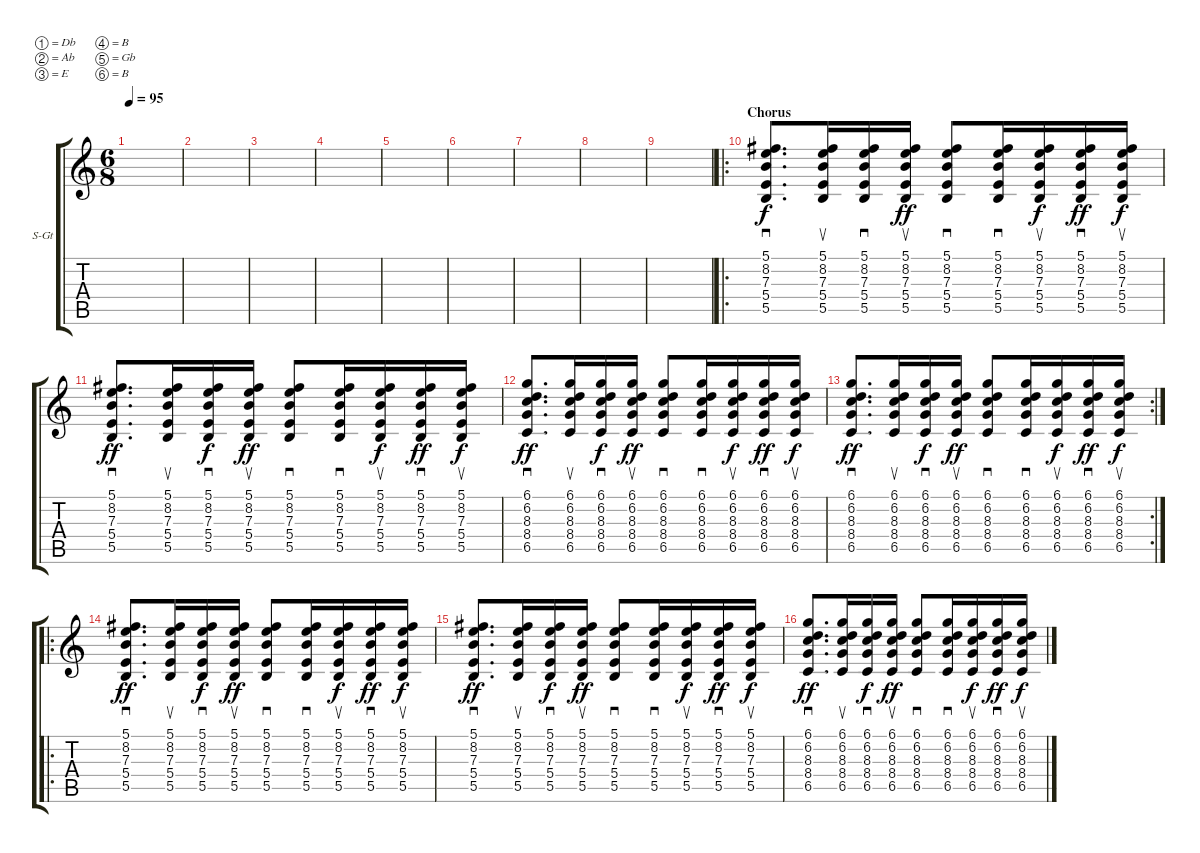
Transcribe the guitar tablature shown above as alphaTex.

\defaultSystemsLayout 4
\bracketExtendMode groupsimilarinstruments
\firstSystemTrackNameOrientation horizontal
\otherSystemsTrackNameOrientation horizontal
\track ("GTR Acoustic 2" "S-Gt") {instrument acousticguitarsteel}
\staff {score tabs}
\tuning (Db4 Ab3 E3 B2 Gb2 B1)
\ts (6 8)
\tempo 95
\clef g2
\scale
0.333333
\ks c
|
\scale
0.333333 |
\scale
0.333333 |
\scale
0.333333 |
\scale
0.333333 |
\scale
0.333333 |
\scale
0.333333 |
\scale
0.333333 |
\scale
0.333333 |
\ro
\section ("" "Chorus")
\scale
0.333333 (5.5 5.4 5.1 7.3 8.2).8{d sd} (5.5 5.4 7.3 8.2 5.1).16{su} (5.5 5.4 7.3 8.2 5.1).16{sd dy f} (5.5 5.4 7.3 8.2 5.1).16{su dy ff} (5.5 5.4 7.3 8.2 5.1).8{sd} (5.5 5.4 7.3 8.2 5.1).16{sd} (5.5 5.4 7.3 8.2 5.1).16{su dy f} (5.5 5.4 7.3 8.2 5.1).16{sd dy ff} (5.5 5.4 7.3 8.2 5.1).16{su dy f} |
\scale
0.333333 (5.5 5.4 5.1 7.3 8.2).8{d sd dy ff} (5.5 5.4 7.3 8.2 5.1).16{su} (5.5 5.4 7.3 8.2 5.1).16{sd dy f} (5.5 5.4 7.3 8.2 5.1).16{su dy ff} (5.5 5.4 7.3 8.2 5.1).8{sd} (5.5 5.4 7.3 8.2 5.1).16{sd} (5.5 5.4 7.3 8.2 5.1).16{su dy f} (5.5 5.4 7.3 8.2 5.1).16{sd dy ff} (5.5 5.4 7.3 8.2 5.1).16{su dy f} |
(6.5 8.4 8.3 6.2 6.1).8{d sd dy ff} (6.5 8.4 8.3 6.2 6.1).16{su} (6.5 8.4 8.3 6.2 6.1).16{sd dy f} (6.5 8.4 8.3 6.2 6.1).16{su dy ff} (6.5 8.4 8.3 6.2 6.1).8{sd} (6.5 8.4 8.3 6.2 6.1).16{sd} (6.5 8.4 8.3 6.2 6.1).16{su dy f} (6.5 8.4 8.3 6.2 6.1).16{sd dy ff} (6.5 8.4 8.3 6.2 6.1).16{su dy f} |
\rc 2
(6.5 8.4 8.3 6.2 6.1).8{d sd dy ff} (6.5 8.4 8.3 6.2 6.1).16{su} (6.5 8.4 8.3 6.2 6.1).16{sd dy f} (6.5 8.4 8.3 6.2 6.1).16{su dy ff} (6.5 8.4 8.3 6.2 6.1).8{sd} (6.5 8.4 8.3 6.2 6.1).16{sd} (6.5 8.4 8.3 6.2 6.1).16{su dy f} (6.5 8.4 8.3 6.2 6.1).16{sd dy ff} (6.5 8.4 8.3 6.2 6.1).16{su dy f} |
\ro
(5.5 5.4 5.1 7.3 8.2).8{d sd dy ff} (5.5 5.4 7.3 8.2 5.1).16{su} (5.5 5.4 7.3 8.2 5.1).16{sd dy f} (5.5 5.4 7.3 8.2 5.1).16{su dy ff} (5.5 5.4 7.3 8.2 5.1).8{sd} (5.5 5.4 7.3 8.2 5.1).16{sd} (5.5 5.4 7.3 8.2 5.1).16{su dy f} (5.5 5.4 7.3 8.2 5.1).16{sd dy ff} (5.5 5.4 7.3 8.2 5.1).16{su dy f} |
(5.5 5.4 5.1 7.3 8.2).8{d sd dy ff} (5.5 5.4 7.3 8.2 5.1).16{su} (5.5 5.4 7.3 8.2 5.1).16{sd dy f} (5.5 5.4 7.3 8.2 5.1).16{su dy ff} (5.5 5.4 7.3 8.2 5.1).8{sd} (5.5 5.4 7.3 8.2 5.1).16{sd} (5.5 5.4 7.3 8.2 5.1).16{su dy f} (5.5 5.4 7.3 8.2 5.1).16{sd dy ff} (5.5 5.4 7.3 8.2 5.1).16{su dy f} |
(6.5 8.4 8.3 6.2 6.1).8{d sd dy ff} (6.5 8.4 8.3 6.2 6.1).16{su} (6.5 8.4 8.3 6.2 6.1).16{sd dy f} (6.5 8.4 8.3 6.2 6.1).16{su dy ff} (6.5 8.4 8.3 6.2 6.1).8{sd} (6.5 8.4 8.3 6.2 6.1).16{sd} (6.5 8.4 8.3 6.2 6.1).16{su dy f} (6.5 8.4 8.3 6.2 6.1).16{sd dy ff} (6.5 8.4 8.3 6.2 6.1).16{su dy f}
